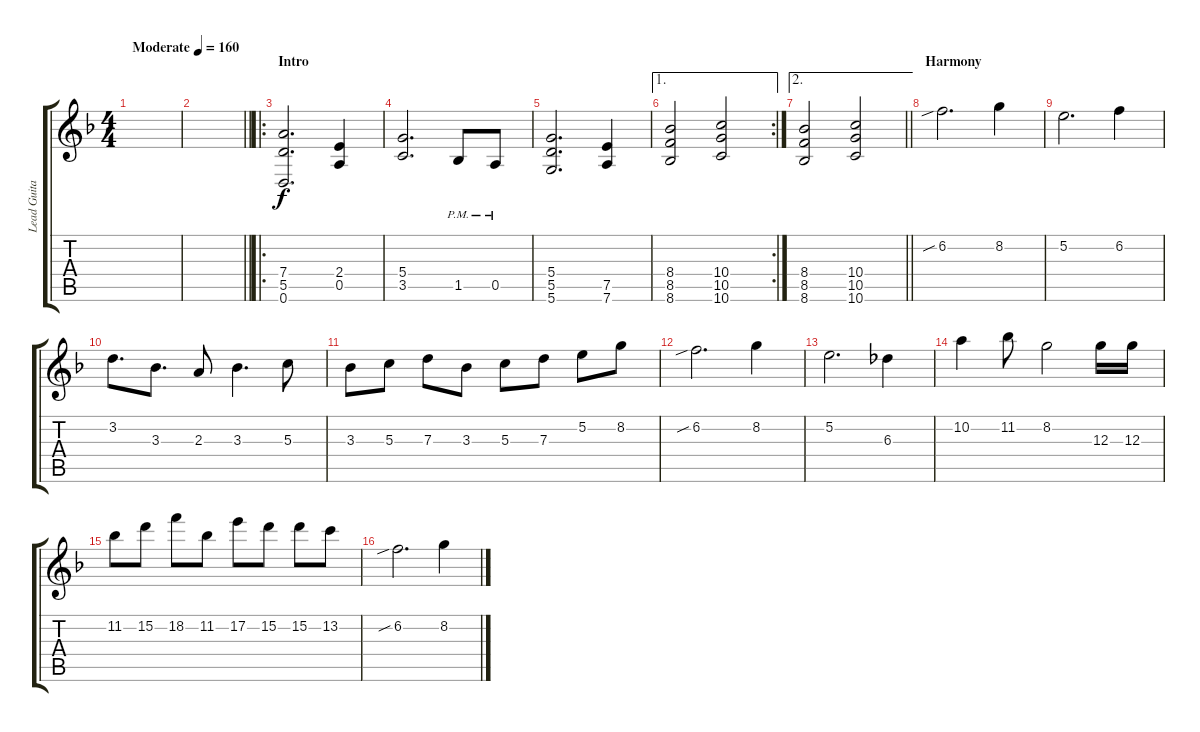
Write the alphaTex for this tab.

\track ("Lead Guitar (Gus + Bob)" "Lead Guita") {instrument distortionguitar}
\staff {score tabs}
\tuning (E4 B3 G3 D3 A2 D2) {hide}
\ts (4 4)
\tempo (160 "Moderate")
\clef g2
\ks dminor
|
\barLineRight lightlight
|
\ro
\section ("" "Intro")
(7.4 5.5 0.6).2{d} (2.4 0.5).4 |
(5.4 3.5).2{d} 1.5{pm}.8 0.5{pm}.8 |
(5.4 5.5 5.6).2{d} (7.5 7.6).4 |
\ae 1
\rc 2
(8.4 8.5 8.6).2 (10.4 10.5 10.6).2 |
\ae 2
\barLineRight lightlight
(8.4 8.5 8.6).2 (10.4 10.5 10.6).2 |
\section ("" "Harmony")
6.2{sib}.2{d} 8.2.4 |
5.2.2{d} 6.2.4 |
3.2.8{d} 3.3.8{d} 2.3.8 3.3.4{d} 5.3.8 |
3.3.8 5.3.8 7.3.8 3.3.8 5.3.8 7.3.8 5.2.8 8.2.8 |
6.2{sib}.2{d} 8.2.4 |
5.2.2{d} 6.3.4 |
10.2.4 11.2.8 8.2.2 12.3.16 12.3.16 |
11.2.8 15.2.8 18.2.8 11.2.8 17.2.8 15.2.8 15.2.8 13.2.8 |
6.2{sib}.2{d} 8.2.4
